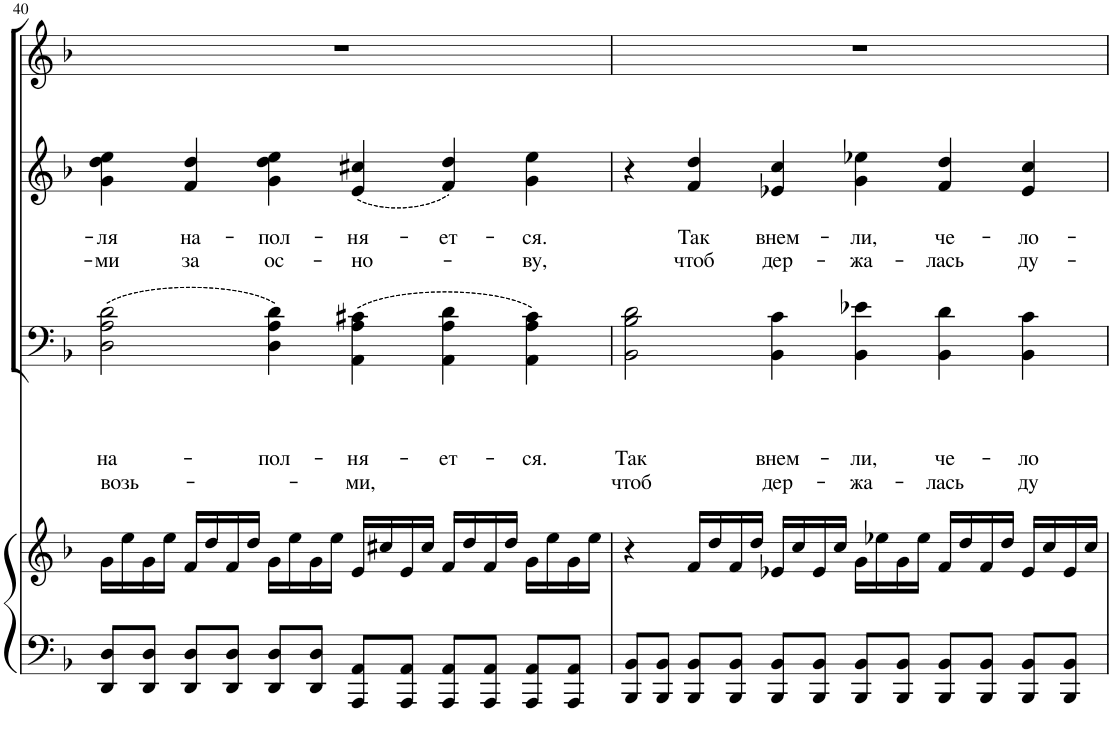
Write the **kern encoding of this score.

**kern	**kern	**kern	**text	**text	**text	**text	**text	**kern	**text	**text	**text	**kern
*part4	*part4	*part3	*part3	*part3	*part3	*part3	*part3	*part2	*part2	*part2	*part2	*part1
*staff5	*staff4	*staff3	*staff3	*staff3	*staff3	*staff3	*staff3	*staff2	*staff2	*staff2	*staff2	*staff1
*	*	*	*	*	*	*	*	*	*	*	*	*I"Soprano
!!LO:PB:g=z
*clefF4	*clefG2	*clefF4	*	*	*	*	*	*clefG2	*	*	*	*clefG2
*k[b-]	*k[b-]	*k[b-]	*	*	*	*	*	*k[b-]	*	*	*	*k[b-]
*M6/4	*M6/4	*M6/4	*	*	*	*	*	*M6/4	*	*	*	*M6/4
=40	=40	=40	=40	=40	=40	=40	=40	=40	=40	=40	=40	=40
!	!	!	!	!	!	!LO:LY:b	!LO:LY:b	!	!	!LO:LY:b	!LO:LY:b	!
8DD/ 8D/L	16g\LL	((2D\ 2A\ 2d\	.	.	.	на-	возь-	4g\ 4dd\ 4ee\	.	-ля	-ми	1.r
.	16ee\	.	.	.	.	.	.	.	.	.	.	.
8DD/ 8D/J	16g\	.	.	.	.	.	.	.	.	.	.	.
.	16ee\JJ	.	.	.	.	.	.	.	.	.	.	.
!	!	!	!	!	!	!	!	!	!	!LO:LY:b	!LO:LY:b	!
8DD/ 8D/L	16f/LL	.	.	.	.	.	.	4f/ 4dd/	.	на-	за	.
.	16dd/	.	.	.	.	.	.	.	.	.	.	.
8DD/ 8D/J	16f/	.	.	.	.	.	.	.	.	.	.	.
.	16dd/JJ	.	.	.	.	.	.	.	.	.	.	.
!	!	!	!	!	!	!LO:LY:b	!	!	!	!LO:LY:b	!LO:LY:b	!
8DD/ 8D/L	16g\LL	4D\ 4A\ 4d\))	.	.	.	-пол-	.	4g\ 4dd\ 4ee\	.	-пол-	ос-	.
.	16ee\	.	.	.	.	.	.	.	.	.	.	.
8DD/ 8D/J	16g\	.	.	.	.	.	.	.	.	.	.	.
.	16ee\JJ	.	.	.	.	.	.	.	.	.	.	.
!	!	!	!	!	!	!LO:LY:b	!LO:LY:b	!	!	!LO:LY:b	!LO:LY:b	!
8AAA/ 8AA/L	16e/LL	((4AA\ 4A\ 4c#X\	.	.	.	-ня-	-ми,	((4e/ 4cc#X/	.	-ня-	-но-	.
.	16cc#X/	.	.	.	.	.	.	.	.	.	.	.
8AAA/ 8AA/J	16e/	.	.	.	.	.	.	.	.	.	.	.
.	16cc#/JJ	.	.	.	.	.	.	.	.	.	.	.
!	!	!	!	!	!	!LO:LY:b	!	!	!	!LO:LY:b	!	!
8AAA/ 8AA/L	16f/LL	4AA\ 4A\ 4d\	.	.	.	-ет-	.	4f/ 4dd/))	.	-ет-	.	.
.	16dd/	.	.	.	.	.	.	.	.	.	.	.
8AAA/ 8AA/J	16f/	.	.	.	.	.	.	.	.	.	.	.
.	16dd/JJ	.	.	.	.	.	.	.	.	.	.	.
!	!	!	!	!	!	!LO:LY:b	!	!	!	!LO:LY:b	!LO:LY:b	!
8AAA/ 8AA/L	16g\LL	4AA\ 4A\ 4c#\))	.	.	.	-ся.	.	4g\ 4ee\	.	-ся.	-ву,	.
.	16ee\	.	.	.	.	.	.	.	.	.	.	.
8AAA/ 8AA/J	16g\	.	.	.	.	.	.	.	.	.	.	.
.	16ee\JJ	.	.	.	.	.	.	.	.	.	.	.
=41	=41	=41	=41	=41	=41	=41	=41	=41	=41	=41	=41	=41
!	!	!	!	!	!	!LO:LY:b	!LO:LY:b	!	!	!	!	!
8BBB-/ 8BB-/L	4r	2BB-\ 2B-\ 2d\	.	.	.	Так	чтоб	4r	.	.	.	1.r
8BBB-/ 8BB-/J	.	.	.	.	.	.	.	.	.	.	.	.
!	!	!	!	!	!	!	!	!	!	!LO:LY:b	!LO:LY:b	!
8BBB-/ 8BB-/L	16f/LL	.	.	.	.	.	.	4f/ 4dd/	.	Так	чтоб	.
.	16dd/	.	.	.	.	.	.	.	.	.	.	.
8BBB-/ 8BB-/J	16f/	.	.	.	.	.	.	.	.	.	.	.
.	16dd/JJ	.	.	.	.	.	.	.	.	.	.	.
!	!	!	!	!	!	!LO:LY:b	!LO:LY:b	!	!	!LO:LY:b	!LO:LY:b	!
8BBB-/ 8BB-/L	16e-X/LL	4BB-\ 4c\	.	.	.	внем-	дер-	4e-X/ 4cc/	.	внем-	дер-	.
.	16cc/	.	.	.	.	.	.	.	.	.	.	.
8BBB-/ 8BB-/J	16e-/	.	.	.	.	.	.	.	.	.	.	.
.	16cc/JJ	.	.	.	.	.	.	.	.	.	.	.
!	!	!	!	!	!	!LO:LY:b	!LO:LY:b	!	!	!LO:LY:b	!LO:LY:b	!
8BBB-/ 8BB-/L	16g\LL	4BB-\ 4e-X\	.	.	.	-ли,	-жа-	4g\ 4ee-X\	.	-ли,	-жа-	.
.	16ee-X\	.	.	.	.	.	.	.	.	.	.	.
8BBB-/ 8BB-/J	16g\	.	.	.	.	.	.	.	.	.	.	.
.	16ee-\JJ	.	.	.	.	.	.	.	.	.	.	.
!	!	!	!	!	!	!LO:LY:b	!LO:LY:b	!	!	!LO:LY:b	!LO:LY:b	!
8BBB-/ 8BB-/L	16f/LL	4BB-\ 4d\	.	.	.	че-	-лась	4f/ 4dd/	.	че-	-лась	.
.	16dd/	.	.	.	.	.	.	.	.	.	.	.
8BBB-/ 8BB-/J	16f/	.	.	.	.	.	.	.	.	.	.	.
.	16dd/JJ	.	.	.	.	.	.	.	.	.	.	.
!	!	!	!	!	!	!LO:LY:b	!LO:LY:b	!	!	!LO:LY:b	!LO:LY:b	!
8BBB-/ 8BB-/L	16e-/LL	4BB-\ 4c\	.	.	.	-ло	ду	4e-/ 4cc/	.	-ло-	ду-	.
.	16cc/	.	.	.	.	.	.	.	.	.	.	.
8BBB-/ 8BB-/J	16e-/	.	.	.	.	.	.	.	.	.	.	.
.	16cc/JJ	.	.	.	.	.	.	.	.	.	.	.
=	=	=	=	=	=	=	=	=	=	=	=	=
*-	*-	*-	*-	*-	*-	*-	*-	*-	*-	*-	*-	*-
